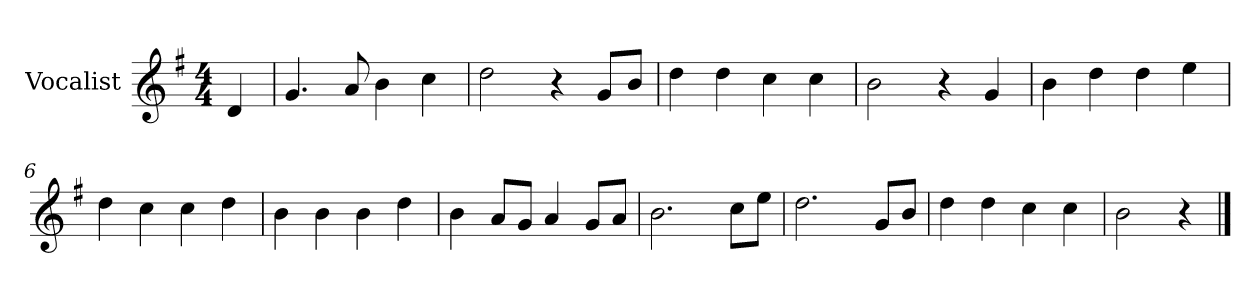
**kern
*part1
*staff1
*I"Vocalist
*k[f#]
*G:
*M4/4
=
4d
=1
4.g
8a
4b
4cc
=2
2dd
4r
8gL
8bJ
=3
4dd
4dd
4cc
4cc
=4
2b
4r
4g
=5
4b
4dd
4dd
4ee
=6
4dd
4cc
4cc
4dd
=7
4b
4b
4b
4dd
=8
4b
8aL
8gJ
4a
8gL
8aJ
=9
2.b
8ccL
8eeJ
=10
2.dd
8gL
8bJ
=11
4dd
4dd
4cc
4cc
=12
2b
4r
==
*-
